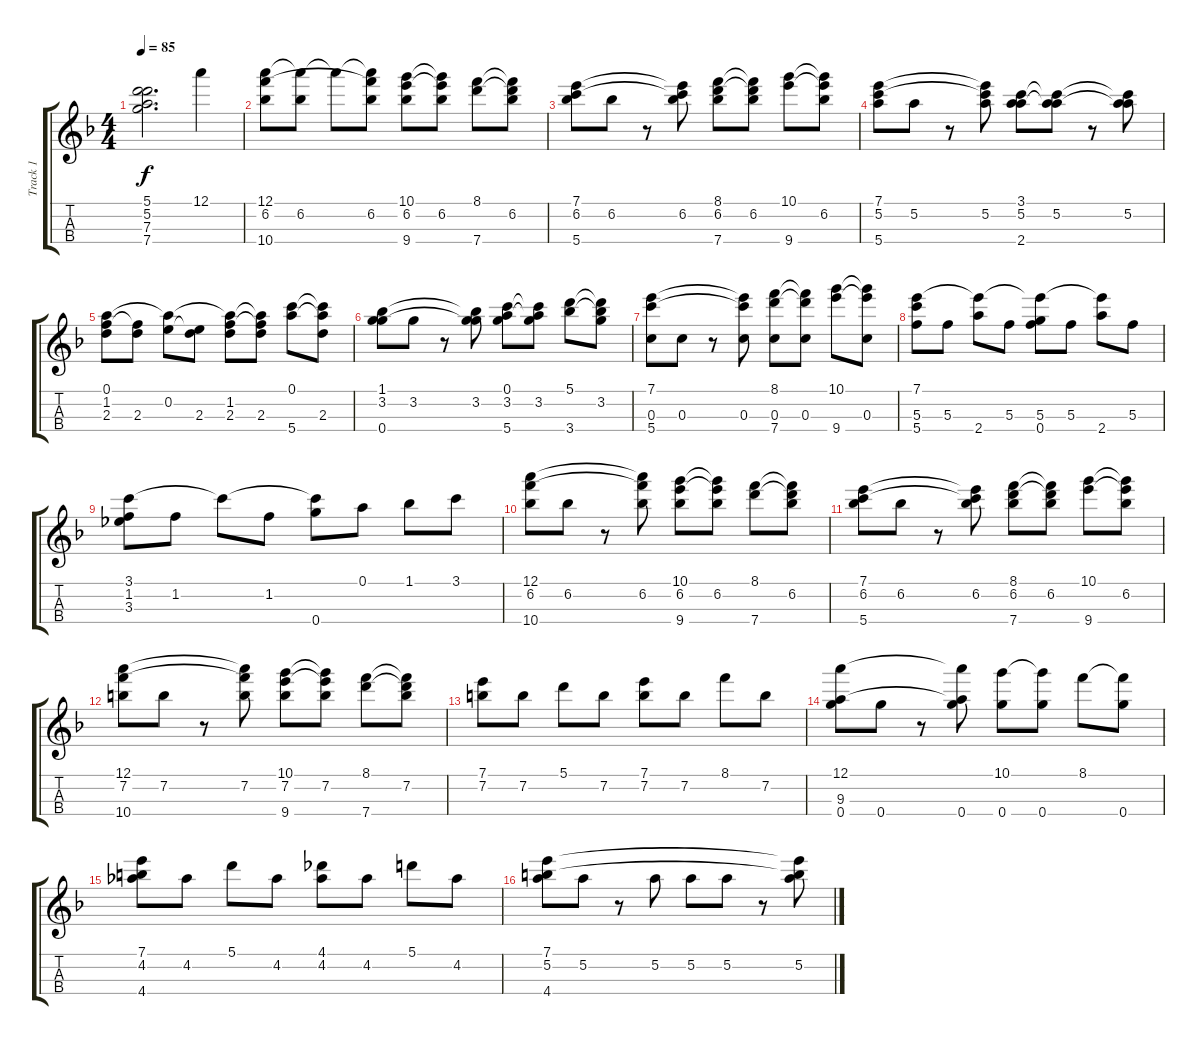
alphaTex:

\track ("Track 1" "Track 1") {instrument acousticguitarnylon}
\staff {score tabs}
\tuning (A4 E4 C4 G4) {hide}
\ts (4 4)
\tempo 85
\clef g2
\ks f
(5.1 5.2 7.3 7.4).2{d dy f} 12.1.4 |
(12.1 6.2 10.4).8 (12.1{t} 6.2).8 12.1{t}.8 (12.1{t} 6.2 10.4{t}).8 (10.1 6.2 9.4).8 (10.1{t} 6.2 9.4{t}).8 (8.1 7.4).8 (8.1{t} 6.2 7.4{t}).8 |
(7.1 6.2 5.4).8 6.2.8 r.8 (7.1{t} 6.2 5.4{t}).8 (8.1 6.2 7.4).8 (8.1{t} 6.2 7.4{t}).8 (10.1 9.4).8 (10.1{t} 6.2 9.4{t}).8 |
(7.1 5.2 5.4).8 5.2.8 r.8 (7.1{t} 5.2 5.4{t}).8 (3.1 5.2 2.4).8 (3.1{t} 5.2 2.4{t}).8 r.8 (3.1{t} 5.2 2.4{t}).8 |
(0.1 1.2 2.3).8 (1.2{t} 2.3).8 (0.1{t} 0.2).8 (0.2{t} 2.3).8 (0.1{t} 1.2 2.3).8 (0.1{t} 1.2{t} 2.3).8 (0.1 5.4).8 (0.1{t} 2.3 5.4{t}).8 |
(1.1 3.2 0.4).8 3.2.8 r.8 (1.1{t} 3.2 0.4{t}).8 (0.1 3.2 5.4).8 (0.1{t} 3.2 5.4{t}).8 (5.1 3.4).8 (5.1{t} 3.2 3.4{t}).8 |
(7.1 0.3 5.4).8 0.3.8 r.8 (7.1{t} 0.3 5.4{t}).8 (8.1 0.3 7.4).8 (8.1{t} 0.3 7.4{t}).8 (10.1 9.4).8 (10.1{t} 0.3 9.4{t}).8 |
(7.1 5.3 5.4).8 5.3.8 (7.1{t} 2.4).8 5.3.8 (7.1{t} 5.3 0.4).8 5.3.8 (7.1{t} 2.4).8 5.3.8 |
(3.1 1.2 3.3).8 1.2.8 3.1{t}.8 1.2.8 (3.1{t} 0.4).8 0.1.8 1.1.8 3.1.8 |
(12.1 6.2 10.4).8 6.2.8 r.8 (12.1{t} 6.2 10.4{t}).8 (10.1 6.2 9.4).8 (10.1{t} 6.2 9.4{t}).8 (8.1 7.4).8 (8.1{t} 6.2 7.4{t}).8 |
(7.1 6.2 5.4).8 6.2.8 r.8 (7.1{t} 6.2 5.4{t}).8 (8.1 6.2 7.4).8 (8.1{t} 6.2 7.4{t}).8 (10.1 9.4).8 (10.1{t} 6.2 9.4{t}).8 |
(12.1 7.2 10.4).8 7.2.8 r.8 (12.1{t} 7.2 10.4{t}).8 (10.1 7.2 9.4).8 (10.1{t} 7.2 9.4{t}).8 (8.1 7.4).8 (8.1{t} 7.2 7.4{t}).8 |
(7.1 7.2).8 7.2.8 5.1.8 7.2.8 (7.1 7.2).8 7.2.8 8.1.8 7.2.8 |
(12.1 9.3 0.4).8 0.4.8 r.8 (12.1{t} 9.3{t} 0.4).8 (10.1 0.4).8 (10.1{t} 0.4).8 8.1.8 (8.1{t} 0.4).8 |
(7.1 4.2 4.4).8 4.2.8 5.1.8 4.2.8 (4.1 4.2).8 4.2.8 5.1.8 4.2.8 |
(7.1 5.2 4.4).8 5.2.8 r.8 5.2.8 5.2.8 5.2.8 r.8 (7.1{t} 5.2 4.4{t}).8
